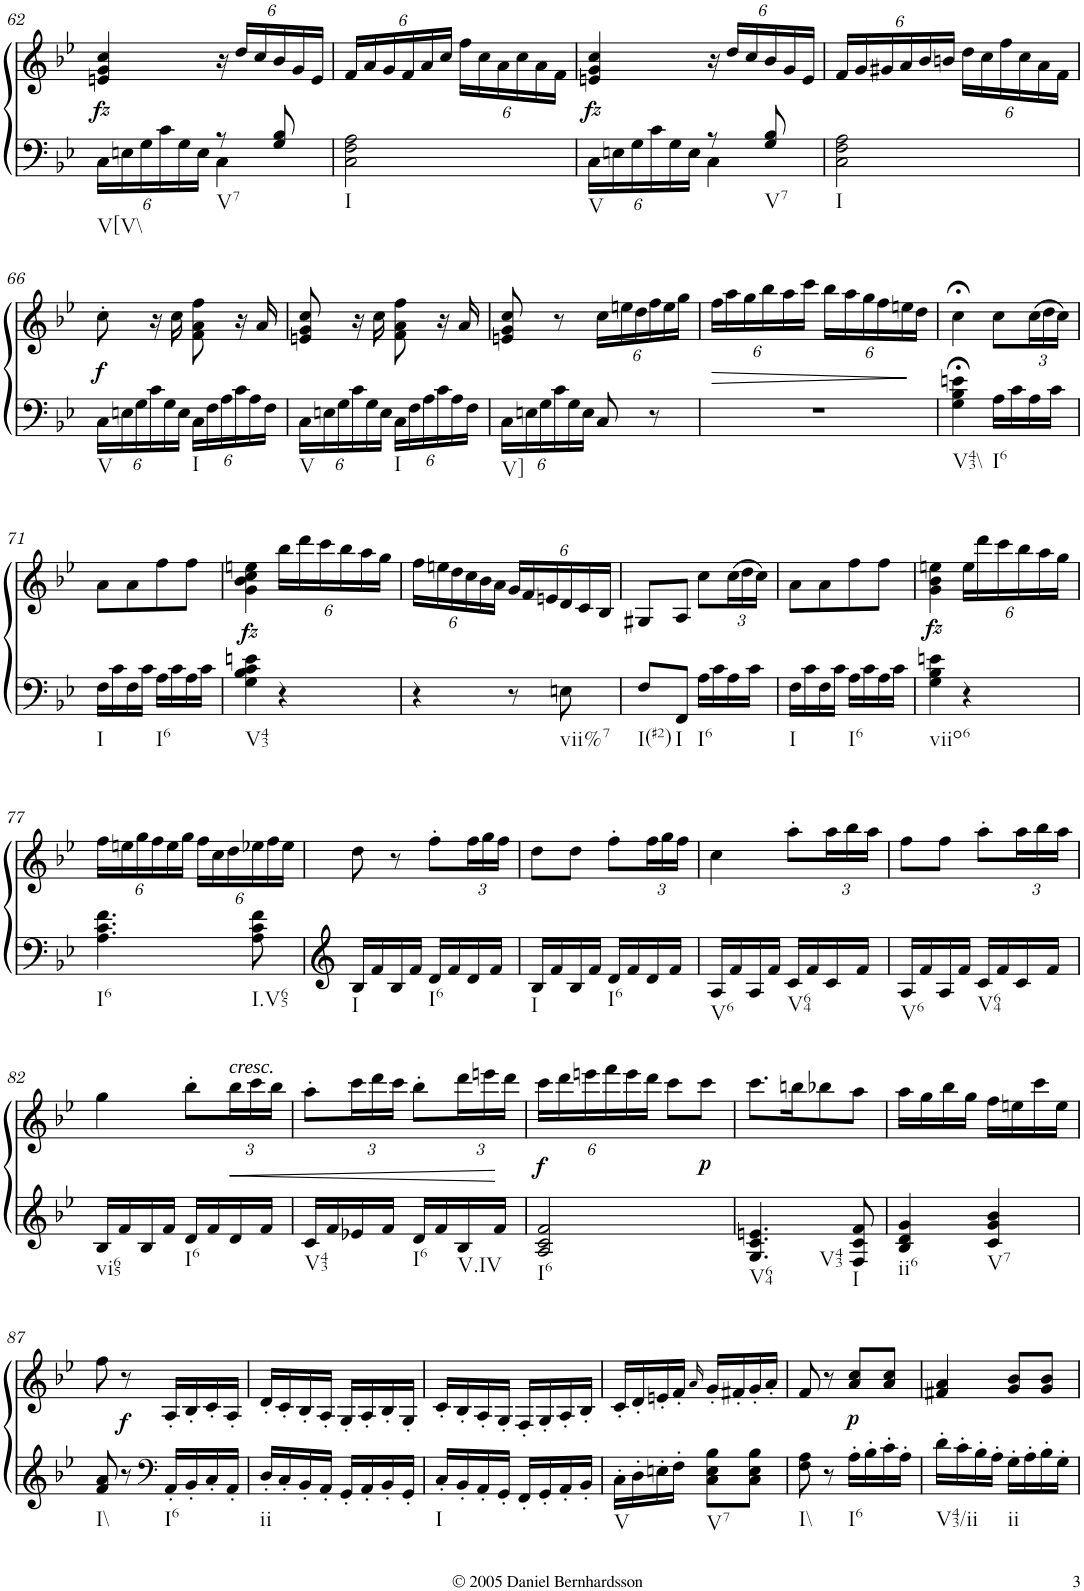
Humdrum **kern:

**kern	**kern	**dynam
*part1	*part1	*part1
*staff2	*staff1	*staff1/2
*I"Piano	*	*
*I'Pno.	*	*
!!LO:PB:g=z
*clefG2	*clefG2	*
*k[b-e-]	*k[b-e-]	*
*B-:	*B-:	*
*M2/4	*M2/4	*
*Xbrackettup	*	*
=62	=62	=62
*^	*	*
!LO:TX:b:t=V[V\\	!	!	!
!	!	!	!LO:DY:b
24C\LL	4ryy	4en/ 4g/ 4cc/	fz
24En\	.	.	.
24G\	.	.	.
24c\	.	.	.
24G\	.	.	.
24E\JJ	.	.	.
*	*	*Xbrackettup	*
!LO:TX:b:t=V7	!	!	!
8r	4C\	24r	.
.	.	24dd/LL	.
.	.	24cc/	.
8G/ 8B-/	.	24b-/	.
.	.	24g/	.
.	.	24e/JJ	.
*v	*v	*	*
=63	=63	=63
!LO:TX:b:t=I	!	!
2C\ 2F\ 2A\	24f/LL	.
.	24a/	.
.	24g/	.
.	24f/	.
.	24a/	.
.	24cc/JJ	.
.	24ff\LL	.
.	24cc\	.
.	24a\	.
.	24cc\	.
.	24a\	.
.	24f\JJ	.
=64	=64	=64
*^	*	*
!LO:TX:b:t=V	!	!	!
!	!	!	!LO:DY:b
24C\LL	4ryy	4en/ 4g/ 4cc/	fz
24En\	.	.	.
24G\	.	.	.
24c\	.	.	.
24G\	.	.	.
24E\JJ	.	.	.
8r	4C\	24r	.
.	.	24dd/LL	.
.	.	24cc/	.
!LO:TX:b:t=V7	!	!	!
8G/ 8B-/	.	24b-/	.
.	.	24g/	.
.	.	24e/JJ	.
*v	*v	*	*
=65	=65	=65
!LO:TX:b:t=I	!	!
2C\ 2F\ 2A\	24f/LL	.
.	24g/	.
.	24g#X/	.
.	24a/	.
.	24b-/	.
.	24bn/JJ	.
.	24dd\LL	.
.	24cc\	.
.	24ff\	.
.	24cc\	.
.	24a\	.
.	24f\JJ	.
!!LO:LB:g=z
=66	=66	=66
!LO:TX:b:t=V	!	!
!	!	!LO:DY:b
24C\LL	8cc'\	f
24En\	.	.
24G\	.	.
24c\	16r	.
24G\	.	.
.	16cc\	.
24E\JJ	.	.
!LO:TX:b:t=I	!	!
24C\LL	8f\ 8a\ 8ff\	.
24F\	.	.
24A\	.	.
24c\	16r	.
24A\	.	.
.	16a/	.
24F\JJ	.	.
=67	=67	=67
!LO:TX:b:t=V	!	!
24C\LL	8en/ 8g/ 8cc/	.
24En\	.	.
24G\	.	.
24c\	16r	.
24G\	.	.
.	16cc\	.
24E\JJ	.	.
!LO:TX:b:t=I	!	!
24C\LL	8f\ 8a\ 8ff\	.
24F\	.	.
24A\	.	.
24c\	16r	.
24A\	.	.
.	16a/	.
24F\JJ	.	.
=68	=68	=68
!LO:TX:b:t=V]	!	!
24C\LL	8en/ 8g/ 8cc/	.
24En\	.	.
24G\	.	.
24c\	8r	.
24G\	.	.
24E\JJ	.	.
8C/	24cc\LL	.
.	24een\	.
.	24dd\	.
8r	24ff\	.
.	24ee\	.
.	24gg\JJ	.
=69	=69	=69
!	!	!LO:HP:b
2r	24ff\LL	>
.	24aa\	.
.	24gg\	.
.	24bb-\	.
.	24aa\	.
.	24ccc\JJ	.
.	24bb-\LL	.
.	24aa\	.
.	24gg\	.
.	24ff\	.
.	24een\	.
.	24dd\JJ	]
=70	=70	=70
!LO:TX:b:t=V43\\	!	!
4G\;< 4B-\;< 4en\;<	4cc;<\	.
!LO:TX:b:t=I6	!	!
16A\LL	8cc\L	.
16c\	.	.
16A\	(24cc\L	.
.	24dd\	.
16c\JJ	.	.
.	24cc\JJ)	.
!!LO:LB:g=z
=71	=71	=71
!LO:TX:b:t=I	!	!
16F\LL	8a\L	.
16c\	.	.
16F\	8a\	.
16c\JJ	.	.
!LO:TX:b:t=I6	!	!
16A\LL	8ff\	.
16c\	.	.
16A\	8ff\J	.
16c\JJ	.	.
=72	=72	=72
!LO:TX:b:t=V43	!	!
!	!	!LO:DY:b
4G\ 4B-\ 4c\ 4en\	4g\ 4b-\ 4cc\ 4een\	fz
4r	24bb-\LL	.
.	24ddd\	.
.	24ccc\	.
.	24bb-\	.
.	24aa\	.
.	24gg\JJ	.
=73	=73	=73
4r	24ff\LL	.
.	24een\	.
.	24dd\	.
.	24cc\	.
.	24b-\	.
.	24a\JJ	.
8r	24g/LL	.
.	24f/	.
.	24en/	.
!LO:TX:b:t=vii%7	!	!
8En\	24d/	.
.	24c/	.
.	24B-/JJ	.
=74	=74	=74
!LO:TX:b:t=I(#2)	!	!
8F/L	8G#X/L	.
!LO:TX:b:t=I	!	!
8FF/J	8A/J	.
!LO:TX:b:t=I6	!	!
16A\LL	8cc\L	.
16c\	.	.
16A\	(24cc\L	.
.	24dd\	.
16c\JJ	.	.
.	24cc\JJ)	.
=75	=75	=75
!LO:TX:b:t=I	!	!
16F\LL	8a\L	.
16c\	.	.
16F\	8a\	.
16c\JJ	.	.
!LO:TX:b:t=I6	!	!
16A\LL	8ff\	.
16c\	.	.
16A\	8ff\J	.
16c\JJ	.	.
=76	=76	=76
!LO:TX:b:t=viio6	!	!
!	!	!LO:DY:b
4G\ 4B-\ 4en\	4g\ 4b-\ 4een\	fz
4r	24ee\LL	.
.	24ddd\	.
.	24ccc\	.
.	24bb-\	.
.	24aa\	.
.	24gg\JJ	.
!!LO:LB:g=z
=77	=77	=77
!LO:TX:b:t=I6	!	!
4.A\ 4.c\ 4.f\	24ff\LL	.
.	24een\	.
.	24gg\	.
.	24ff\	.
.	24ee\	.
.	24gg\JJ	.
.	24ff\LL	.
.	24cc\	.
.	24dd\	.
!LO:TX:b:t=I.V65	!	!
8A\ 8c\ 8f\	24ee-X\	.
.	24ff\	.
.	24ee-\JJ	.
=78	=78	=78
!LO:TX:b:t=I	!	!
16B-/LL	8dd\	.
16f/	.	.
16B-/	8r	.
16f/JJ	.	.
!LO:TX:b:t=I6	!	!
16d/LL	8ff'\L	.
16f/	.	.
16d/	24ff\L	.
.	24gg\	.
16f/JJ	.	.
.	24ff\JJ	.
=79	=79	=79
!LO:TX:b:t=I	!	!
16B-/LL	8dd\L	.
16f/	.	.
16B-/	8dd\J	.
16f/JJ	.	.
!LO:TX:b:t=I6	!	!
16d/LL	8ff'\L	.
16f/	.	.
16d/	24ff\L	.
.	24gg\	.
16f/JJ	.	.
.	24ff\JJ	.
=80	=80	=80
!LO:TX:b:t=V6	!	!
16A/LL	4cc\	.
16f/	.	.
16A/	.	.
16f/JJ	.	.
!LO:TX:b:t=V64	!	!
16c/LL	8aa'\L	.
16f/	.	.
16c/	24aa\L	.
.	24bb-\	.
16f/JJ	.	.
.	24aa\JJ	.
=81	=81	=81
!LO:TX:b:t=V6	!	!
16A/LL	8ff\L	.
16f/	.	.
16A/	8ff\J	.
16f/JJ	.	.
!LO:TX:b:t=V64	!	!
16c/LL	8aa'\L	.
16f/	.	.
16c/	24aa\L	.
.	24bb-\	.
16f/JJ	.	.
.	24aa\JJ	.
!!LO:LB:g=z
=82	=82	=82
!LO:TX:b:t=vi65	!	!
16B-/LL	4gg\	.
16f/	.	.
16B-/	.	.
16f/JJ	.	.
!LO:TX:b:t=I6	!	!
16d/LL	8bb-'\L	.
16f/	.	.
!	!LO:TX:a:i:t=cresc.	!
!	!	!LO:HP:b
16d/	24bb-\L	<
.	24ccc\	.
16f/JJ	.	.
.	24bb-\JJ	.
=83	=83	=83
!LO:TX:b:t=V43	!	!
16c/LL	8aa'\L	.
16f/	.	.
16e-X/	24ccc\L	.
.	24ddd\	.
16f/JJ	.	.
.	24ccc\JJ	.
!LO:TX:b:t=I6	!	!
16d/LL	8bb-'\L	.
16f/	.	.
!LO:TX:b:t=V.IV	!	!
16B-/	24ddd\L	.
.	24eeen\	.
16f/JJ	.	.
.	24ddd\JJ	[
=84	=84	=84
!LO:TX:b:t=I6	!	!
!	!	!LO:DY:b
2A/ 2c/ 2f/	24ccc\LL	f
.	24ddd\	.
.	24eeen\	.
.	24fff\	.
.	24eee\	.
.	24ddd\JJ	.
.	8ccc\L	.
!	!	!LO:DY:b
.	8ccc\J	p
=85	=85	=85
!LO:TX:b:t=V64	!	!
!LO:TX:b:t=V43	!	!
4.G/ 4.c/ 4.en/	8.ccc\L	.
.	16bbn\K	.
.	8bb-X\	.
!LO:TX:b:t=I	!	!
8F/ 8c/ 8f/	8aa\J	.
=86	=86	=86
!LO:TX:b:t=ii6	!	!
4B-/ 4d/ 4g/	16aa\LL	.
.	16gg\	.
.	16bb-\	.
.	16gg\JJ	.
!LO:TX:b:t=V7	!	!
4c/ 4g/ 4b-/	16ff\LL	.
.	16een\	.
.	16ccc\	.
.	16ee\JJ	.
!!LO:LB:g=z
=87	=87	=87
!LO:TX:b:t=I\\	!	!
8f/ 8a/	8ff\	.
!	!	!LO:DY:b
8r	8r	f
*clefF4	*	*
!LO:TX:b:t=I6	!	!
16AA'/LL	16A'/LL	.
16BB-'/	16B-'/	.
16C'/	16c'/	.
16AA'/JJ	16A'/JJ	.
=88	=88	=88
!LO:TX:b:t=ii	!	!
16D'/LL	16d'/LL	.
16C'/	16c'/	.
16BB-'/	16B-'/	.
16AA'/JJ	16A'/JJ	.
16GG'/LL	16G'/LL	.
16AA'/	16A'/	.
16BB-'/	16B-'/	.
16GG'/JJ	16G'/JJ	.
=89	=89	=89
!LO:TX:b:t=I	!	!
16C'/LL	16c'/LL	.
16BB-'/	16B-'/	.
16AA'/	16A'/	.
16GG'/JJ	16G'/JJ	.
16FF'/LL	16F'/LL	.
16GG'/	16G'/	.
16AA'/	16A'/	.
16BB-'/JJ	16B-'/JJ	.
=90	=90	=90
!LO:TX:b:t=V	!	!
16C'\LL	16c'/LL	.
16D'\	16d'/	.
16En'\	16en'/	.
16F'\JJ	16f'/JJ	.
.	16qa/	.
!LO:TX:b:t=V7	!	!
8C\ 8E\ 8B-\L	16g'/LL	.
.	16f#X'/	.
8C\ 8E\ 8B-\J	16g'/	.
.	16a'/JJ	.
=91	=91	=91
!LO:TX:b:t=I\\	!	!
8F\ 8A\	8f/	.
8r	8r	.
!LO:TX:b:t=I6	!	!
!	!	!LO:DY:b
16A'\LL	8a/ 8cc/L	p
16B-'\	.	.
16c'\	8a/ 8cc/J	.
16A'\JJ	.	.
=92	=92	=92
!LO:TX:b:t=V43/ii	!	!
16d'\LL	4f#X/ 4a/	.
16c'\	.	.
16B-'\	.	.
16A'\JJ	.	.
!LO:TX:b:t=ii	!	!
16G'\LL	8g/ 8b-/L	.
16A'\	.	.
16B-'\	8g/ 8b-/J	.
16G'\JJ	.	.
=	=	=
*-	*-	*-
